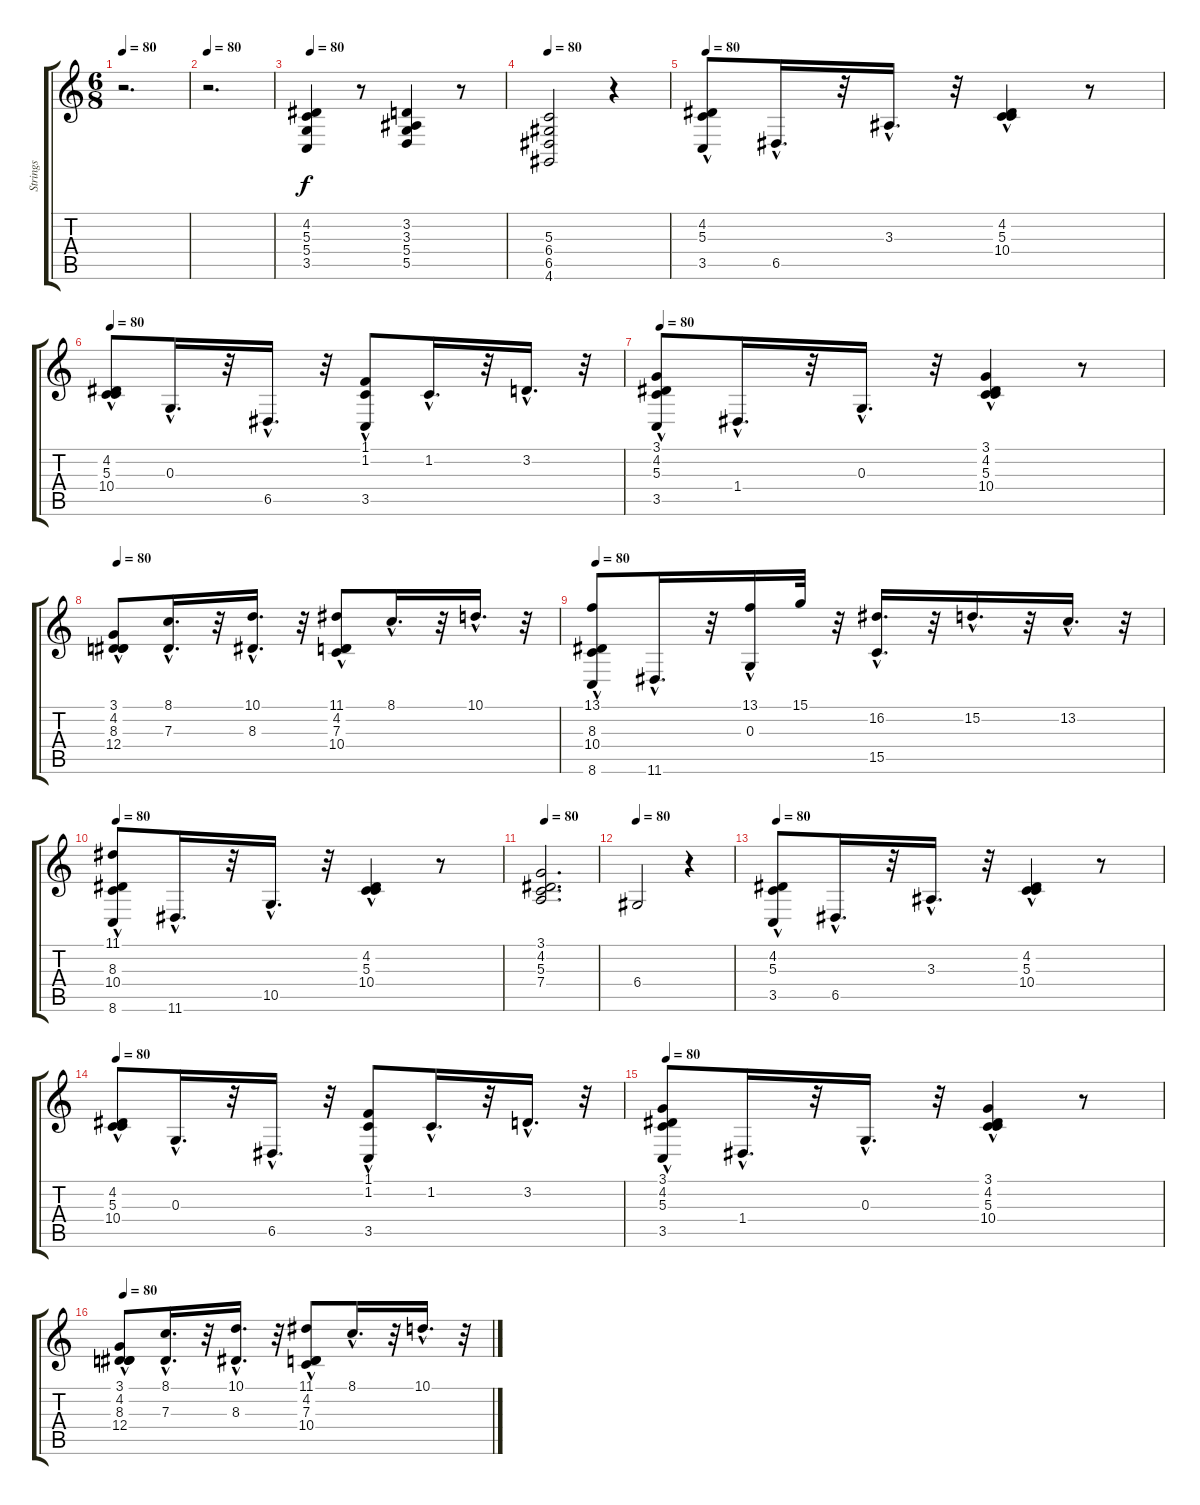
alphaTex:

\track ("Strings" "Strings") {instrument stringensemble1}
\staff {score tabs}
\tuning (E4 B3 G3 D3 A2 E2) {hide}
\ts (6 8)
\tempo 80
\clef g2
\ks c
r.2{d dy f instrument stringensemble1} |
\tempo 80
r.2{d} |
\tempo 80
(4.2 5.3 5.4 3.5).4 r.8 (3.2 3.3 5.4 5.5).4 r.8 |
\tempo 80
(5.3 6.4 6.5 4.6).2 r.4 |
\tempo 80
(4.2 5.3 3.5{hac}).8 6.5{hac}.16{d} r.32 3.3{hac}.16{d} r.32 (4.2 5.3{hac} 10.4{hac}).4 r.8 |
\tempo 80
(4.2 5.3{hac} 10.4{hac}).8 0.3{hac}.16{d} r.32 6.5{hac}.16{d} r.32 (1.1 1.2{hac} 3.5{hac}).8 1.2{hac}.16{d} r.32 3.2{hac}.16{d} r.32 |
\tempo 80
(3.1 4.2 5.3 3.5{hac}).8 1.4{hac}.16{d} r.32 0.3{hac}.16{d} r.32 (3.1 4.2 5.3{hac} 10.4{hac}).4 r.8 |
\tempo 80
(3.1{hac} 4.2{hac} 8.3{hac} 12.4).8 (8.1{hac} 7.3{hac}).16{d} r.32 (10.1{hac} 8.3{hac}).16{d} r.32 (11.1{hac} 4.2 7.3{hac} 10.4).8 8.1{hac}.16{d} r.32 10.1{hac}.16{d} r.32 |
\tempo 80
(13.1 8.3 10.4 8.6{hac}).8 11.6{hac}.16{d} r.32 (13.1 0.3{hac}).16 15.1.32 r.32 (16.2{hac} 15.5{hac}).16{d} r.32 15.2{hac}.16{d} r.32 13.2{hac}.16{d} r.32 |
\tempo 80
(11.1 8.3 10.4 8.6{hac}).8 11.6{hac}.16{d} r.32 10.5{hac}.16{d} r.32 (4.2 5.3{hac} 10.4{hac}).4 r.8 |
\tempo 80
(3.1 4.2 5.3 7.4).2{d} |
\tempo 80
6.4.2 r.4 |
\tempo 80
(4.2 5.3 3.5{hac}).8 6.5{hac}.16{d} r.32 3.3{hac}.16{d} r.32 (4.2 5.3{hac} 10.4{hac}).4 r.8 |
\tempo 80
(4.2 5.3{hac} 10.4{hac}).8 0.3{hac}.16{d} r.32 6.5{hac}.16{d} r.32 (1.1 1.2{hac} 3.5{hac}).8 1.2{hac}.16{d} r.32 3.2{hac}.16{d} r.32 |
\tempo 80
(3.1 4.2 5.3 3.5{hac}).8 1.4{hac}.16{d} r.32 0.3{hac}.16{d} r.32 (3.1 4.2 5.3{hac} 10.4{hac}).4 r.8 |
\tempo 80
(3.1{hac} 4.2{hac} 8.3{hac} 12.4).8 (8.1{hac} 7.3{hac}).16{d} r.32 (10.1{hac} 8.3{hac}).16{d} r.32 (11.1{hac} 4.2 7.3{hac} 10.4).8 8.1{hac}.16{d} r.32 10.1{hac}.16{d} r.32
